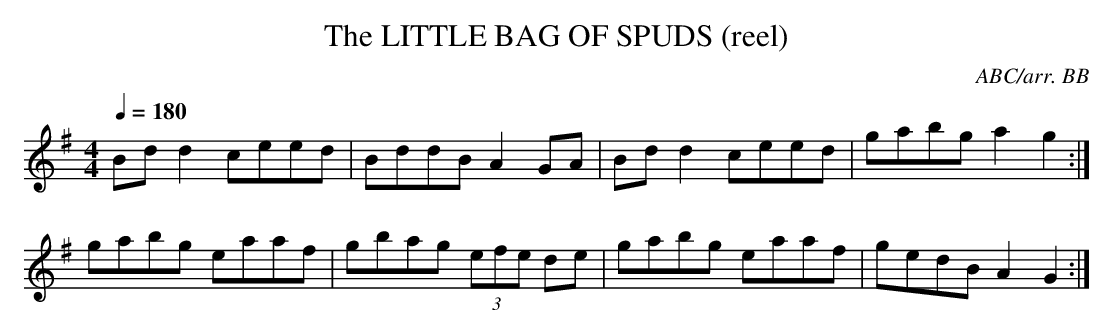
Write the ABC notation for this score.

X:1
T:LITTLE BAG OF SPUDS (reel), The
C:ABC/arr. BB
M:4/4
L:1/8
Q:1/4=180
K:G
Bdd2 ceed|BddB A2GA|Bdd2 ceed|gabg a2g2 :|
gabg eaaf|gbag (3efe de|gabg eaaf|gedB A2G2 :|
